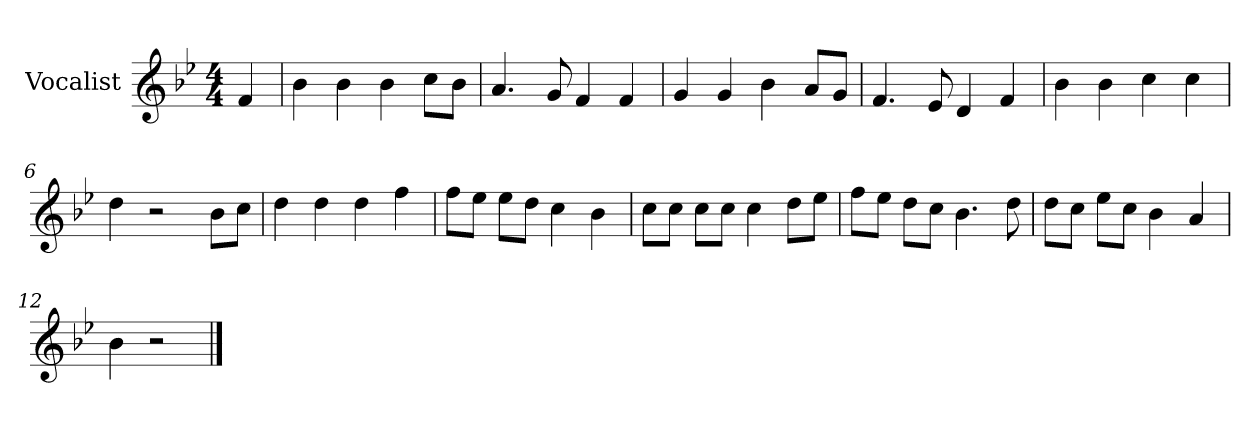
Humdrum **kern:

**kern
*part1
*staff1
*I"Vocalist
*k[b-e-]
*B-:
*M4/4
=
4f
=1
4b-
4b-
4b-
8ccL
8b-J
=2
4.a
8g
4f
4f
=3
4g
4g
4b-
8aL
8gJ
=4
4.f
8e-
4d
4f
=5
4b-
4b-
4cc
4cc
=6
4dd
2r
8b-L
8ccJ
=7
4dd
4dd
4dd
4ff
=8
8ffL
8ee-J
8ee-L
8ddJ
4cc
4b-
=9
8ccL
8ccJ
8ccL
8ccJ
4cc
8ddL
8ee-J
=10
8ffL
8ee-J
8ddL
8ccJ
4.b-
8dd
=11
8ddL
8ccJ
8ee-L
8ccJ
4b-
4a
=12
4b-
2r
==
*-
